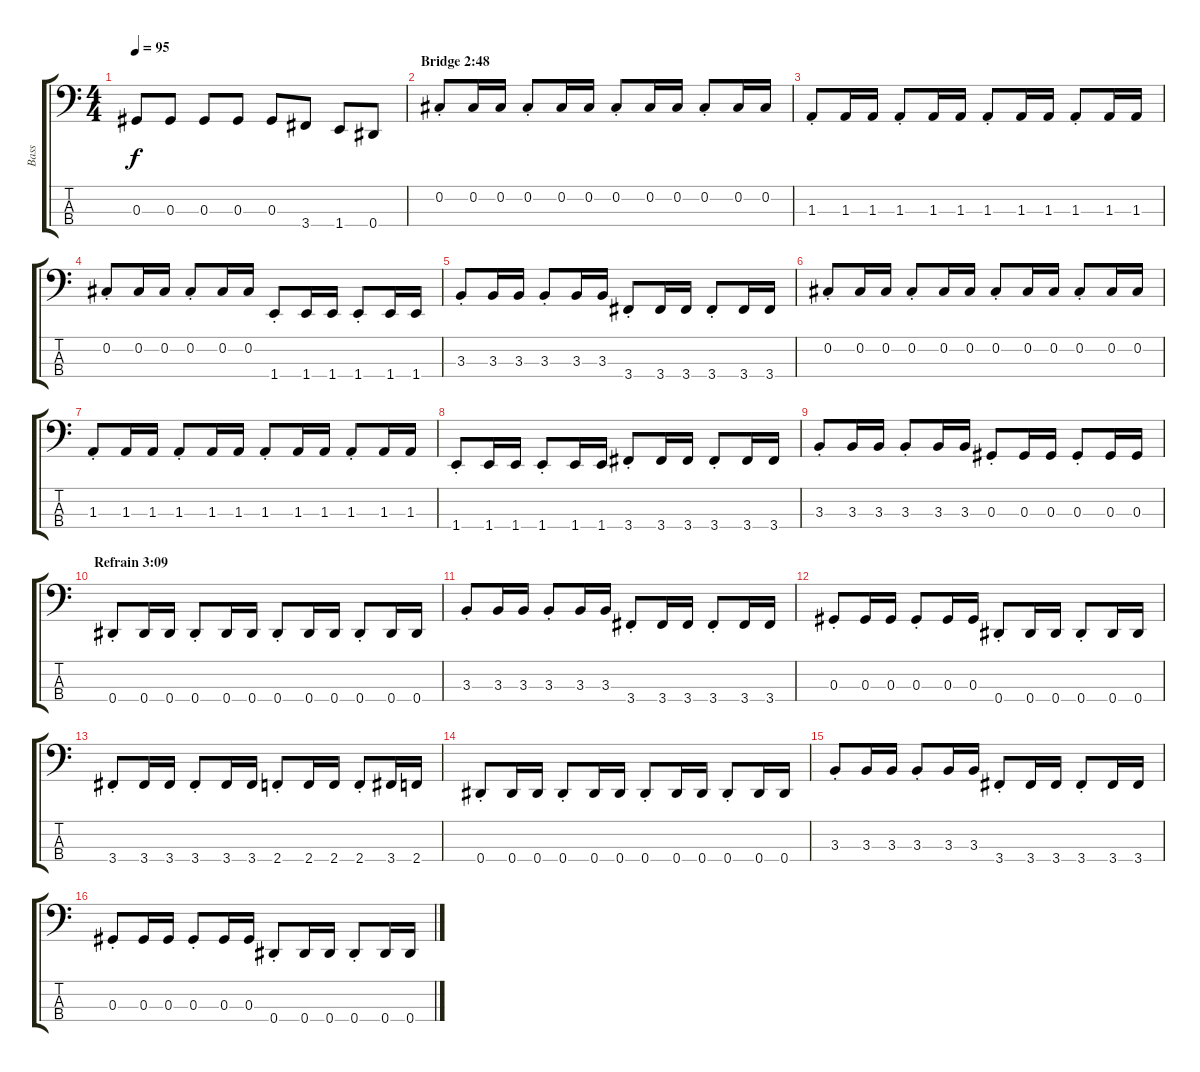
\track ("Bass" "Bass") {instrument electricbasspick}
\staff {score tabs}
\tuning (Gb2 Db2 Ab1 Eb1) {hide}
\ts (4 4)
\tempo 95
\clef f4
\ks c
0.3.8{dy f} 0.3.8 0.3.8 0.3.8 0.3.8 3.4.8 1.4.8 0.4.8 |
\section ("" "Bridge 2:48")
0.2{st}.8 0.2.16 0.2.16 0.2{st}.8 0.2.16 0.2.16 0.2{st}.8 0.2.16 0.2.16 0.2{st}.8 0.2.16 0.2.16 |
1.3{st}.8 1.3.16 1.3.16 1.3{st}.8 1.3.16 1.3.16 1.3{st}.8 1.3.16 1.3.16 1.3{st}.8 1.3.16 1.3.16 |
0.2{st}.8 0.2.16 0.2.16 0.2{st}.8 0.2.16 0.2.16 1.4{st}.8 1.4.16 1.4.16 1.4{st}.8 1.4.16 1.4.16 |
3.3{st}.8 3.3.16 3.3.16 3.3{st}.8 3.3.16 3.3.16 3.4{st}.8 3.4.16 3.4.16 3.4{st}.8 3.4.16 3.4.16 |
0.2{st}.8 0.2.16 0.2.16 0.2{st}.8 0.2.16 0.2.16 0.2{st}.8 0.2.16 0.2.16 0.2{st}.8 0.2.16 0.2.16 |
1.3{st}.8 1.3.16 1.3.16 1.3{st}.8 1.3.16 1.3.16 1.3{st}.8 1.3.16 1.3.16 1.3{st}.8 1.3.16 1.3.16 |
1.4{st}.8 1.4.16 1.4.16 1.4{st}.8 1.4.16 1.4.16 3.4{st}.8 3.4.16 3.4.16 3.4{st}.8 3.4.16 3.4.16 |
3.3{st}.8 3.3.16 3.3.16 3.3{st}.8 3.3.16 3.3.16 0.3{st}.8 0.3.16 0.3.16 0.3{st}.8 0.3.16 0.3.16 |
\section ("" "Refrain 3:09")
0.4{st}.8 0.4.16 0.4.16 0.4{st}.8 0.4.16 0.4.16 0.4{st}.8 0.4.16 0.4.16 0.4{st}.8 0.4.16 0.4.16 |
3.3{st}.8 3.3.16 3.3.16 3.3{st}.8 3.3.16 3.3.16 3.4{st}.8 3.4.16 3.4.16 3.4{st}.8 3.4.16 3.4.16 |
0.3{st}.8 0.3.16 0.3.16 0.3{st}.8 0.3.16 0.3.16 0.4{st}.8 0.4.16 0.4.16 0.4{st}.8 0.4.16 0.4.16 |
3.4{st}.8 3.4.16 3.4.16 3.4{st}.8 3.4.16 3.4.16 2.4{st}.8 2.4.16 2.4.16 2.4{st}.8 3.4.16 2.4.16 |
0.4{st}.8 0.4.16 0.4.16 0.4{st}.8 0.4.16 0.4.16 0.4{st}.8 0.4.16 0.4.16 0.4{st}.8 0.4.16 0.4.16 |
3.3{st}.8 3.3.16 3.3.16 3.3{st}.8 3.3.16 3.3.16 3.4{st}.8 3.4.16 3.4.16 3.4{st}.8 3.4.16 3.4.16 |
0.3{st}.8 0.3.16 0.3.16 0.3{st}.8 0.3.16 0.3.16 0.4{st}.8 0.4.16 0.4.16 0.4{st}.8 0.4.16 0.4.16
